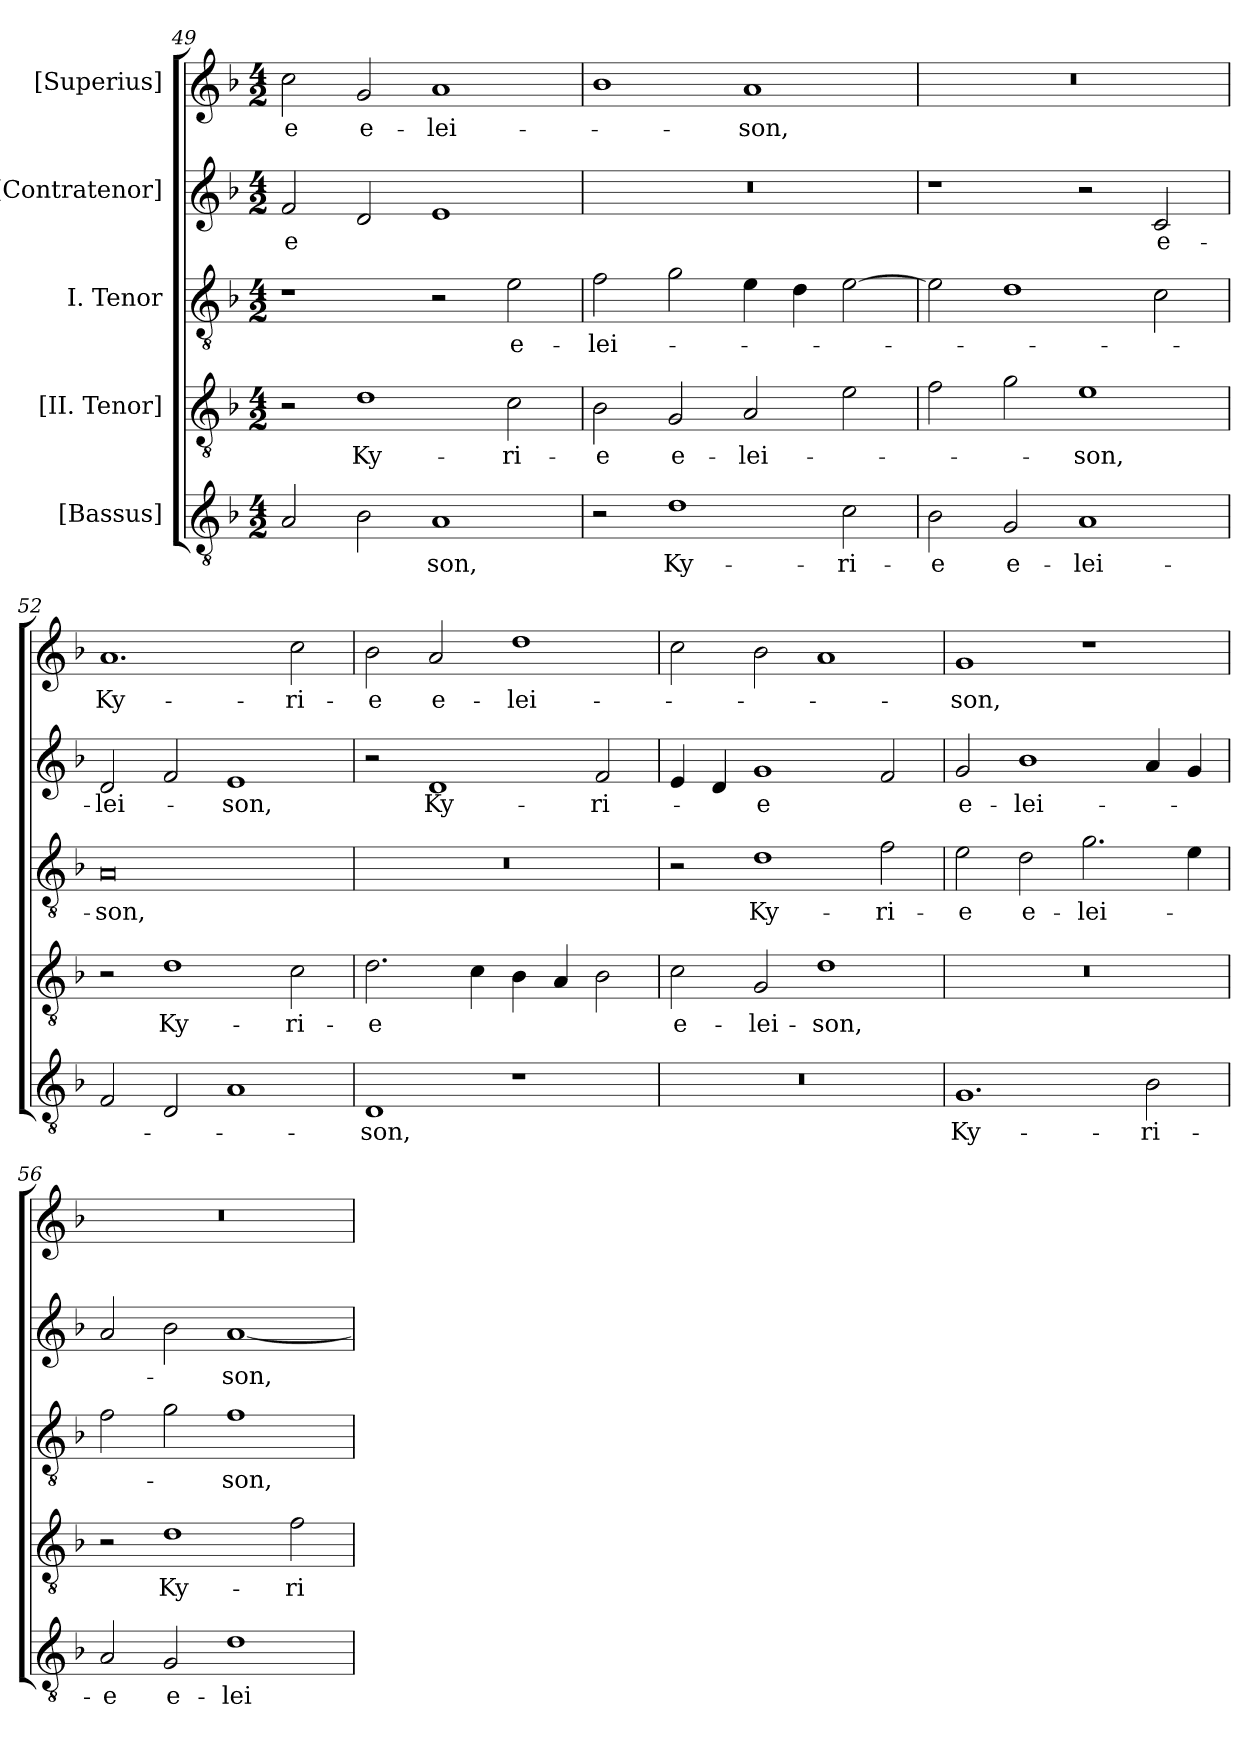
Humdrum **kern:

**kern	**text	**kern	**text	**kern	**text	**kern	**text	**kern	**text
*part5	*part5	*part4	*part4	*part3	*part3	*part2	*part2	*part1	*part1
*staff5	*staff5	*staff4	*staff4	*staff3	*staff3	*staff2	*staff2	*staff1	*staff1
*I"[Bassus]	*	*I"[II. Tenor]	*	*I"I. Tenor	*	*I"[Contratenor]	*	*I"[Superius]	*
*clefGv2	*	*clefGv2	*	*clefGv2	*	*clefG2	*	*clefG2	*
*k[b-]	*	*k[b-]	*	*k[b-]	*	*k[b-]	*	*k[b-]	*
*M4/2	*	*M4/2	*	*M4/2	*	*M4/2	*	*M4/2	*
=49	=49	=49	=49	=49	=49	=49	=49	=49	=49
2A/	.	2r	.	1r	.	2f/	-e	2cc\	-e
2B-\	.	1d\	Ky-	.	.	2d/	.	2g/	e-
1A/	-son,	.	.	2r	.	1e/	.	1a/	-lei-
.	.	2c\	-ri-	2e\	e-	.	.	.	.
=50	=50	=50	=50	=50	=50	=50	=50	=50	=50
2r	.	2B-\	-e	2f\	-lei-	0r	.	1b-\	.
1d\	Ky-	2G/	e-	2g\	.	.	.	.	.
.	.	2A/	-lei-	4e\	.	.	.	1a/	-son,
.	.	.	.	4d\	.	.	.	.	.
2c\	-ri-	2e\	.	[2e\	.	.	.	.	.
=51	=51	=51	=51	=51	=51	=51	=51	=51	=51
2B-\	-e	2f\	.	2e\]	.	1r	.	0r	.
2G/	e-	2g\	.	1d\	.	.	.	.	.
1A/	-lei-	1e\	-son,	.	.	2r	.	.	.
.	.	.	.	2c\	.	2c/	e-	.	.
=52	=52	=52	=52	=52	=52	=52	=52	=52	=52
2F/	.	2r	.	0A/	-son,	2d/	-lei-	1.a/	Ky-
2D/	.	1d\	Ky-	.	.	2f/	.	.	.
1A/	.	.	.	.	.	1e/	-son,	.	.
.	.	2c\	-ri-	.	.	.	.	2cc\	-ri-
=53	=53	=53	=53	=53	=53	=53	=53	=53	=53
1D/	-son,	2.d\	-e	0r	.	2r	.	2b-\	-e
.	.	.	.	.	.	1d/	Ky-	2a/	e-
.	.	4c\	.	.	.	.	.	.	.
1r	.	4B-\	.	.	.	.	.	1dd\	-lei-
.	.	4A/	.	.	.	.	.	.	.
.	.	2B-\	.	.	.	2f/	-ri-	.	.
=54	=54	=54	=54	=54	=54	=54	=54	=54	=54
0r	.	2c\	e-	2r	.	4e/	.	2cc\	.
.	.	.	.	.	.	4d/	.	.	.
.	.	2G/	-lei-	1d\	Ky-	1g/	-e	2b-\	.
.	.	1d\	-son,	.	.	.	.	1a/	.
.	.	.	.	2f\	-ri-	2f/	.	.	.
=55	=55	=55	=55	=55	=55	=55	=55	=55	=55
1.G/	Ky-	0r	.	2e\	-e	2g/	e-	1g/	-son,
.	.	.	.	2d\	e-	1b-\	-lei-	.	.
.	.	.	.	2.g\	-lei-	.	.	1r	.
2B-\	-ri-	.	.	.	.	4a/	.	.	.
.	.	.	.	4e\	.	4g/	.	.	.
=56	=56	=56	=56	=56	=56	=56	=56	=56	=56
2A/	-e	2r	.	2f\	.	2a/	.	0r	.
2G/	e-	1d\	Ky-	2g\	.	2b-\	.	.	.
1d\	-lei-	.	.	1f\	-son,	[1a/	-son,	.	.
.	.	2f\	-ri-	.	.	.	.	.	.
=	=	=	=	=	=	=	=	=	=
*-	*-	*-	*-	*-	*-	*-	*-	*-	*-
